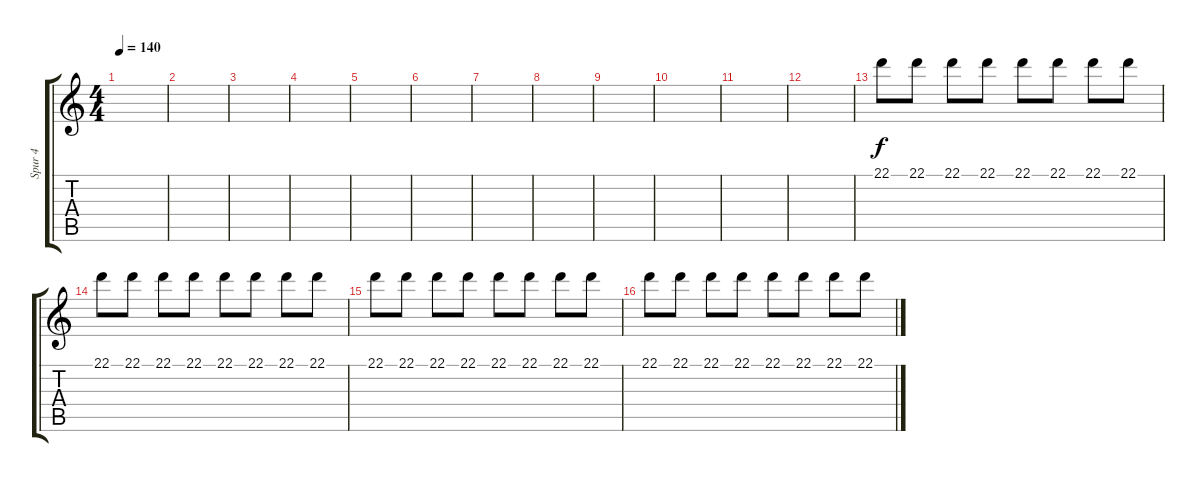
\track ("Spur 4" "Spur 4") {instrument synthstrings1}
\staff {score tabs}
\tuning (E4 B3 G3 D3 A2 E2) {hide}
\ts (4 4)
\tempo 140
\clef g2
\ks c
|
|
|
|
|
|
|
|
|
|
|
|
22.1.8 22.1.8 22.1.8 22.1.8 22.1.8 22.1.8 22.1.8 22.1.8 |
22.1.8 22.1.8 22.1.8 22.1.8 22.1.8 22.1.8 22.1.8 22.1.8 |
22.1.8 22.1.8 22.1.8 22.1.8 22.1.8 22.1.8 22.1.8 22.1.8 |
22.1.8 22.1.8 22.1.8 22.1.8 22.1.8 22.1.8 22.1.8 22.1.8
